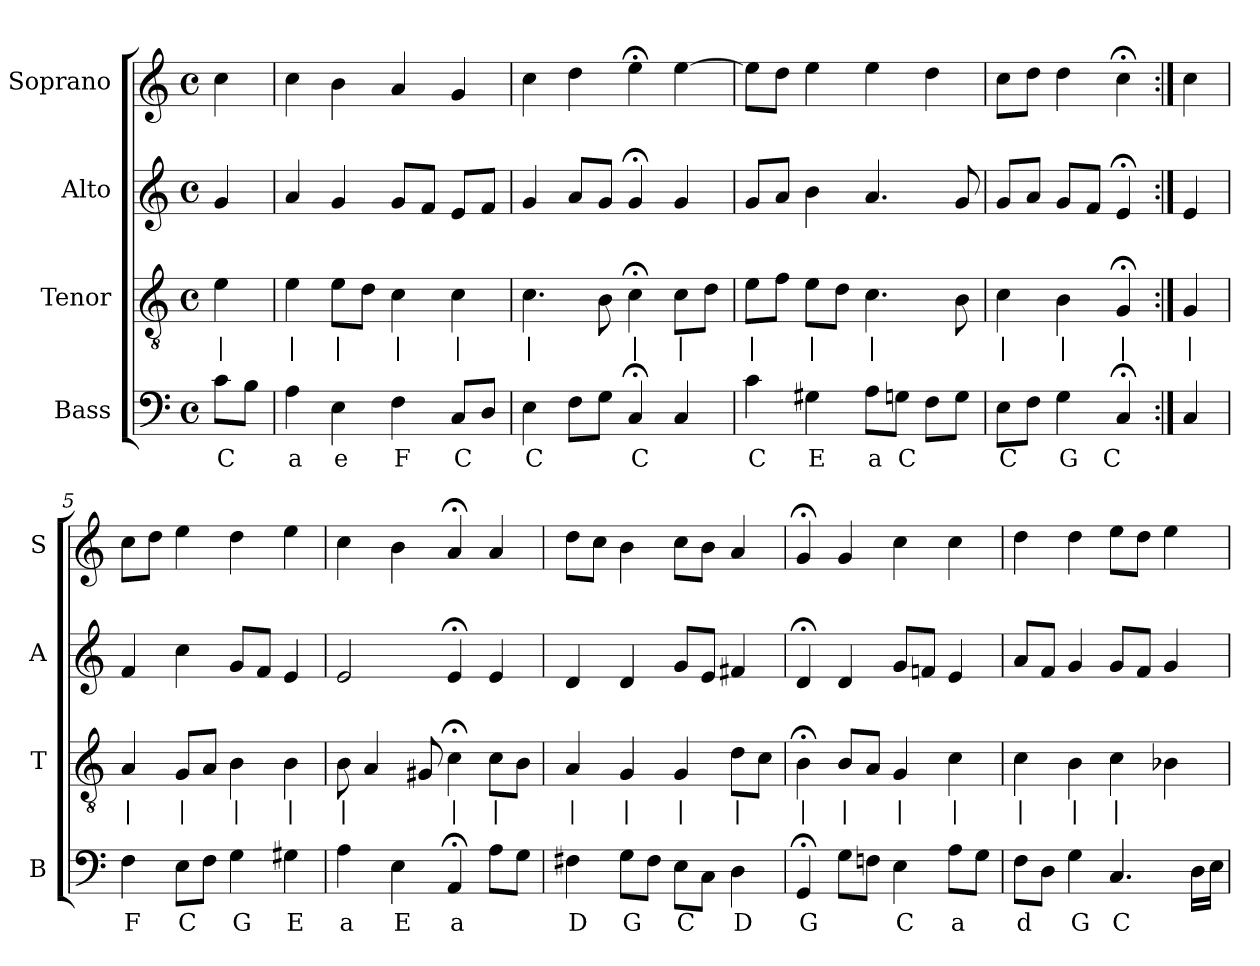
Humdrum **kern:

**kern	**text	**kern	**text	**kern	**kern
*part4	*part4	*part3	*part3	*part2	*part1
*staff4	*staff4	*staff3	*staff3	*staff2	*staff1
*I"Bass	*	*I"Tenor	*	*I"Alto	*I"Soprano
*I'B	*	*I'T	*	*I'A	*I'S
*clefF4	*	*clefGv2	*	*clefG2	*clefG2
*k[]	*	*k[]	*	*k[]	*k[]
*C:	*	*C:	*	*C:	*C:
*M4/4	*	*M4/4	*	*M4/4	*M4/4
*met(c)	*	*met(c)	*	*met(c)	*met(c)
*MM100	*	*MM100	*	*MM100	*MM100
=	=	=	=	=	=
8cL	C	4e	|	4g	4cc
8BJ	.	.	.	.	.
=1	=1	=1	=1	=1	=1
4A	a	4e	|	4a	4cc
4E	e	8eL	|	4g	4b
.	.	8dJ	.	.	.
4F	F	4c	|	8gL	4a
.	.	.	.	8fJ	.
8CL	C	4c	|	8eL	4g
8DJ	.	.	.	8fJ	.
=2	=2	=2	=2	=2	=2
4E	C	4.c	|	4g	4cc
8FL	.	.	.	8aL	4dd
8GJ	.	8B	.	8gJ	.
4C;<	C	4c;<	|	4g;<	4ee;<
4C	.	8cL	|	4g	[4ee
.	.	8dJ	.	.	.
=3	=3	=3	=3	=3	=3
4c	C	8eL	|	8gL	8eeL]
.	.	8fJ	.	8aJ	8ddJ
4G#X	E	8eL	|	4b	4ee
.	.	8dJ	.	.	.
8AL	a	4.c	|	4.a	4ee
8GnJ	C	.	.	.	.
8FL	.	.	.	.	4dd
8GJ	.	8B	.	8g	.
=4	=4	=4	=4	=4	=4
8EL	C	4c	|	8gL	8ccL
8FJ	.	.	.	8aJ	8ddJ
4G	G	4B	|	8gL	4dd
.	.	.	.	8fJ	.
4C;<	C	4G;<	|	4e;<	4cc;<
=:|!	=:|!	=:|!	=:|!	=:|!	=:|!
4C	.	4G	|	4e	4cc
=5	=5	=5	=5	=5	=5
4F	F	4A	|	4f	8ccL
.	.	.	.	.	8ddJ
8EL	C	8GL	|	4cc	4ee
8FJ	.	8AJ	.	.	.
4G	G	4B	|	8gL	4dd
.	.	.	.	8fJ	.
4G#X	E	4B	|	4e	4ee
=6	=6	=6	=6	=6	=6
4A	a	8B	|	2e	4cc
.	.	4A	.	.	.
4E	E	.	.	.	4b
.	.	8G#X	.	.	.
4AA;<	a	4c;<	|	4e;<	4a;<
8AL	.	8cL	|	4e	4a
8GJ	.	8BJ	.	.	.
=7	=7	=7	=7	=7	=7
4F#X	D	4A	|	4d	8ddL
.	.	.	.	.	8ccJ
8GL	G	4G	|	4d	4b
8F#J	.	.	.	.	.
8EL	C	4G	|	8gL	8ccL
8CJ	.	.	.	8eJ	8bJ
4D	D	8dL	|	4f#X	4a
.	.	8cJ	.	.	.
=8	=8	=8	=8	=8	=8
4GG;<	G	4B;<	|	4d;<	4g;<
8GL	.	8BL	|	4d	4g
8FnJ	.	8AJ	.	.	.
4E	C	4G	|	8gL	4cc
.	.	.	.	8fnJ	.
8AL	a	4c	|	4e	4cc
8GJ	.	.	.	.	.
=9	=9	=9	=9	=9	=9
8FL	d	4c	|	8aL	4dd
8DJ	.	.	.	8fJ	.
4G	G	4B	|	4g	4dd
4.C	C	4c	|	8gL	8eeL
.	.	.	.	8fJ	8ddJ
.	.	4B-X	.	4g	4ee
16DLL	.	.	.	.	.
16EJJ	.	.	.	.	.
=	=	=	=	=	=
*-	*-	*-	*-	*-	*-
